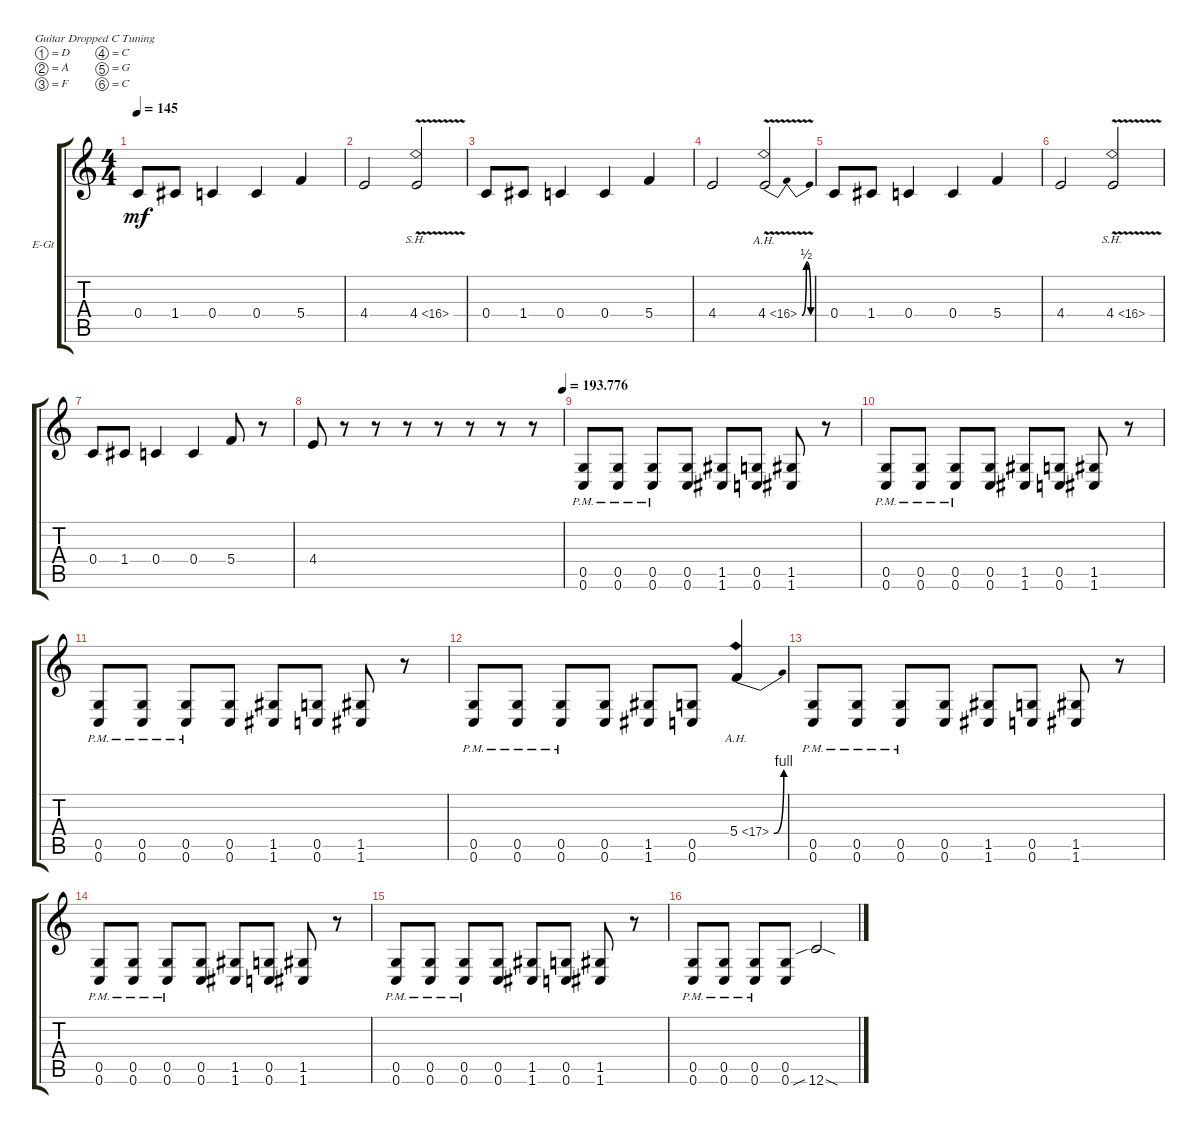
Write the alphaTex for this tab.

\defaultSystemsLayout 4
\bracketExtendMode groupsimilarinstruments
\firstSystemTrackNameOrientation horizontal
\otherSystemsTrackNameOrientation horizontal
\track ("Electric Guitar" "E-Gt") {instrument overdrivenguitar}
\staff {score tabs}
\tuning (D4 A3 F3 C3 G2 C2)
\ts (4 4)
\tempo 145
\clef g2
\ks c
0.4.8{dy mf} 1.4.8 0.4.4 0.4.4 5.4.4 |
4.4.2 4.4{sh 12 v}.2 |
0.4.8 1.4.8 0.4.4 0.4.4 5.4.4 |
4.4.2 4.4{be (bendrelease 15.6 0 24.599999999999998 2 36 2 45.6 0) ah 12 v}.2 |
0.4.8 1.4.8 0.4.4 0.4.4 5.4.4 |
4.4.2 4.4{sh 12 v}.2 |
0.4.8 1.4.8 0.4.4 0.4.4 5.4.8 r.8 |
\tempo (193.776 1)
4.4.8 r.8 r.8 r.8 r.8 r.8 r.8 r.8 |
(0.6{pm} 0.5{pm}).8 (0.6{pm} 0.5{pm}).8 (0.6{pm} 0.5{pm}).8 (0.6 0.5).8 (1.5 1.6).8 (0.6 0.5).8 (1.5 1.6).8 r.8 |
(0.6{pm} 0.5{pm}).8 (0.6{pm} 0.5{pm}).8 (0.6{pm} 0.5{pm}).8 (0.6 0.5).8 (1.5 1.6).8 (0.6 0.5).8 (1.5 1.6).8 r.8 |
(0.6{pm} 0.5{pm}).8 (0.6{pm} 0.5{pm}).8 (0.6{pm} 0.5{pm}).8 (0.6 0.5).8 (1.5 1.6).8 (0.6 0.5).8 (1.5 1.6).8 r.8 |
(0.6{pm} 0.5{pm}).8 (0.6{pm} 0.5{pm}).8 (0.6{pm} 0.5{pm}).8 (0.6 0.5).8 (1.5 1.6).8 (0.6 0.5).8 5.4{be (bend 0 0 15 4) ah 12}.4 |
(0.6{pm} 0.5{pm}).8 (0.6{pm} 0.5{pm}).8 (0.6{pm} 0.5{pm}).8 (0.6 0.5).8 (1.5 1.6).8 (0.6 0.5).8 (1.5 1.6).8 r.8 |
(0.6{pm} 0.5{pm}).8 (0.6{pm} 0.5{pm}).8 (0.6{pm} 0.5{pm}).8 (0.6 0.5).8 (1.5 1.6).8 (0.6 0.5).8 (1.5 1.6).8 r.8 |
(0.6{pm} 0.5{pm}).8 (0.6{pm} 0.5{pm}).8 (0.6{pm} 0.5{pm}).8 (0.6 0.5).8 (1.5 1.6).8 (0.6 0.5).8 (1.5 1.6).8 r.8 |
(0.6{pm} 0.5{pm}).8 (0.6{pm} 0.5{pm}).8 (0.6{pm} 0.5{pm}).8 (0.6 0.5).8 12.6{sib sod}.2
